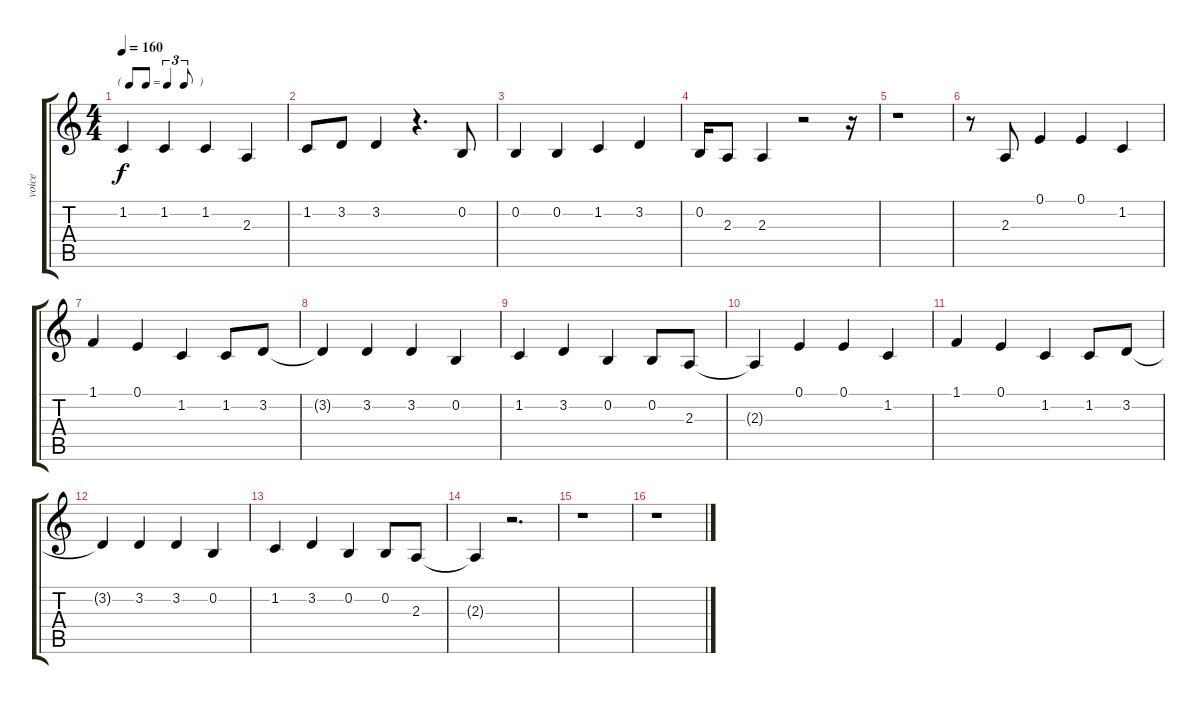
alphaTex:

\track ("voice" "voice") {instrument lead1square}
\staff {score tabs}
\tuning (E4 B3 G3 D3 A2 E2) {hide}
\ts (4 4)
\tf triplet8th
\tempo 160
\clef g2
\ks c
1.2.4{dy f} 1.2.4 1.2.4 2.3.4 |
1.2.8 3.2.8 3.2.4 r.4{d} 0.2.8 |
0.2.4 0.2.4 1.2.4 3.2.4 |
0.2.16 2.3.8 2.3.4 r.2 r.16 |
r.1 |
r.8 2.3.8 0.1.4 0.1.4 1.2.4 |
1.1.4 0.1.4 1.2.4 1.2.8 3.2.8 |
3.2{t}.4 3.2.4 3.2.4 0.2.4 |
1.2.4 3.2.4 0.2.4 0.2.8 2.3.8 |
2.3{t}.4 0.1.4 0.1.4 1.2.4 |
1.1.4 0.1.4 1.2.4 1.2.8 3.2.8 |
3.2{t}.4 3.2.4 3.2.4 0.2.4 |
1.2.4 3.2.4 0.2.4 0.2.8 2.3.8 |
2.3{t}.4 r.2{d} |
r.1 |
r.1
